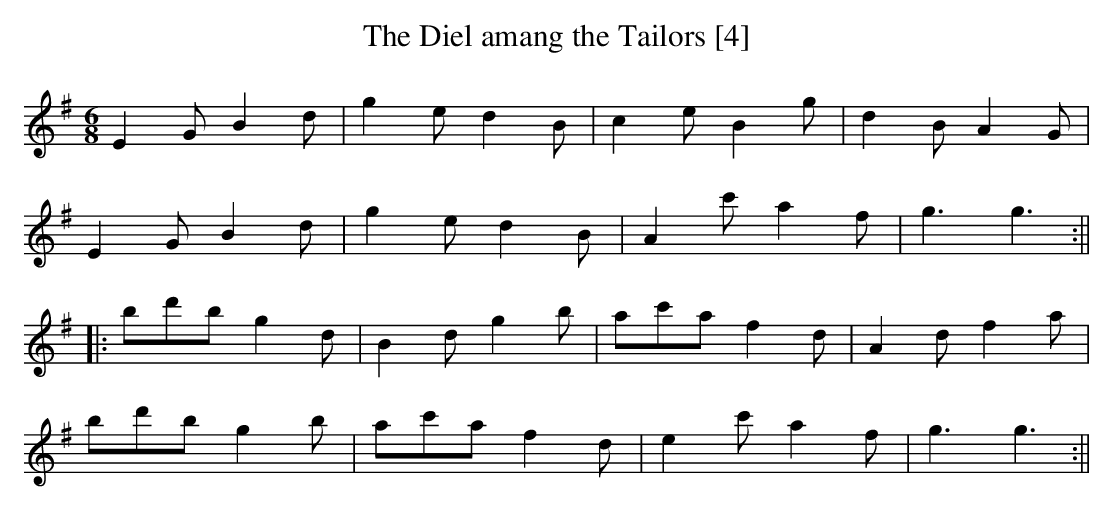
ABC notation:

X:1
T:Diel amang the Tailors [4], The
M:6/8
L:1/8
K:G
E2G B2d|g2e d2B|c2e B2g|d2B A2G|
E2G B2d|g2e d2B|A2c' a2f|g3 g3:||
|:bd'b g2d|B2d g2b|ac'a f2d|A2d f2a|
bd'b g2b|ac'a f2d|e2c' a2f|g3 g3:||
